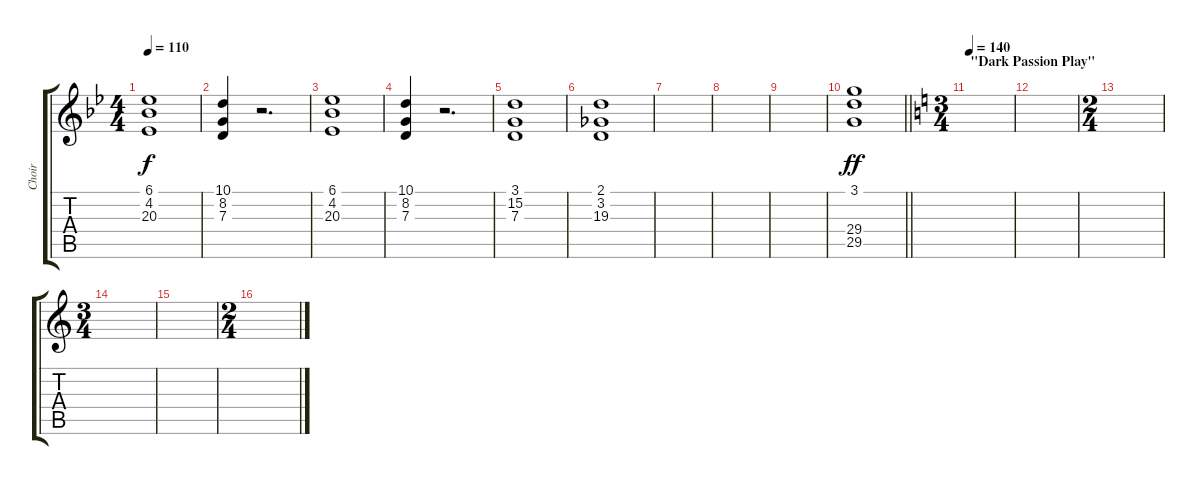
\track ("Choir" "Choir") {instrument choiraahs}
\staff {score tabs}
\tuning (E4 B3 G3 D3 A2 E2) {hide}
\ts (4 4)
\tempo 110
\clef g2
\ks gminor
(6.1 4.2 20.3).1{dy f} |
(10.1 8.2 7.3).4 r.2{d} |
(6.1 4.2 20.3).1 |
(10.1 8.2 7.3).4 r.2{d} |
(3.1 15.2 7.3).1 |
(2.1 3.2 19.3).1 |
|
|
|
\barLineRight lightlight
(3.1 29.4 29.5).1{dy ff} |
\ts (3 4)
\section ("" "\"Dark Passion Play\"")
\tempo 140
\ks aminor
|
|
\ts (2 4)
|
\ts (3 4)
|
|
\ts (2 4)
